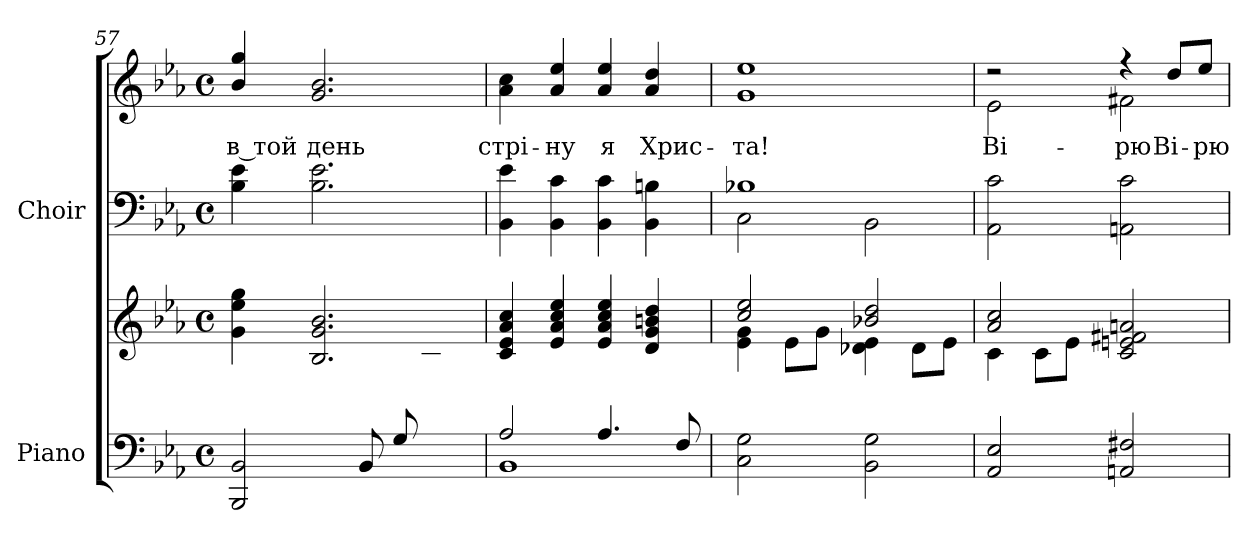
**kern	**kern	**kern	**kern	**text
*part2	*part2	*part1	*part1	*part1
*staff4	*staff3	*staff2	*staff1	*staff1
*I"Piano	*	*I"Choir	*	*
*I'Pno.	*	*I'Choir	*	*
!!LO:PB:g=z
*clefF4	*clefG2	*clefF4	*clefG2	*
*k[b-e-a-]	*k[b-e-a-]	*k[b-e-a-]	*k[b-e-a-]	*
*E-:	*E-:	*E-:	*E-:	*
*M4/4	*M4/4	*M4/4	*M4/4	*
*met(c)	*met(c)	*met(c)	*met(c)	*
=57	=57	=57	=57	=57
*	*^	*	*	*
!	!	!	!	!	!LO:LY:b:color=#000000
2BBB-i/ 2BB-i	4gi\ 4ee-i 4ggi	2.ryy	4B-i\ 4e-i	4b-i/ 4ggi	в той
!	!	!	!	!	!LO:LY:b:color=#000000
.	2.B-i/ 2.gi 2.b-i	.	2.B-i\ 2.e-i	2.gi/ 2.b-i	день
8BB-i/L	.	.	.	.	.
8Gi/	.	.	.	.	.
4ryy	.	8B-i\	.	.	.
.	.	8e-i\J	.	.	.
*	*v	*v	*	*	*
=58	=58	=58	=58	=58
*^	*	*	*	*
*	*	*^	*	*	*
!	!	!	!	!	!	!LO:LY:b:color=#000000
*	*	*v	*v	*	*	*
2A-i/	1BB-i	4ci/ 4e-i 4a-i 4cci	4BB-i\ 4e-i	4a-i\ 4cci	стрі-
!	!	!	!	!	!LO:LY:b:color=#000000
.	.	4e-i/ 4a-i 4cci 4ee-i	4BB-i\ 4ci	4a-i/ 4ee-i	-ну
!	!	!	!	!	!LO:LY:b:color=#000000
4.A-i/	.	4e-i/ 4a-i 4cci 4ee-i	4BB-i\ 4ci	4a-i/ 4ee-i	я
!	!	!	!	!	!LO:LY:b:color=#000000
.	.	4di/ 4gi 4bni 4ddi	4BB-i\ 4Bni	4a-i/ 4ddi	Хрис-
8Fi/	.	.	.	.	.
*v	*v	*	*	*	*
=59	=59	=59	=59	=59
*	*^	*^	*	*
!	!	!	!	!	!	!LO:LY:b:color=#000000
2Ci\ 2Gi	2cci/ 2ee-i	4e-i\ 4gi	1B-Xi	2Ci\	1gi 1ee-i	-та!
.	.	8e-i\L	.	.	.	.
.	.	8gi\J	.	.	.	.
2BB-i\ 2Gi	2b-Xi/ 2ddi	4d-Xi\ 4e-i	.	2BB-i\	.	.
.	.	8d-i\L	.	.	.	.
.	.	8e-i\J	.	.	.	.
*	*	*	*v	*v	*	*
!!LO:LB:g=z
=60	=60	=60	=60	=60	=60
*	*	*	*	*^	*
!	!	!	!	!	!	!LO:LY:b:color=#000000
2AA-i/ 2E-i	2a-i/ 2cci	4ci\	2AA-i\ 2ci	2r	2e-i\	Ві-
.	.	8ci\L	.	.	.	.
.	.	8e-i\J	.	.	.	.
!	!	!	!	!	!	!LO:LY:b:color=#000000
2AAni/ 2F#Xi	2ci/ 2eni 2f#Xi 2ani	2ryy	2AAni\ 2ci	4r	2f#Xi\	-рю
!	!	!	!	!	!	!LO:LY:b:color=#000000
.	.	.	.	8ddi/L	.	Ві-
!	!	!	!	!	!	!LO:LY:b:color=#000000
.	.	.	.	8ee-i/J	.	-рю
*	*v	*v	*	*v	*v	*
=	=	=	=	=
*-	*-	*-	*-	*-
